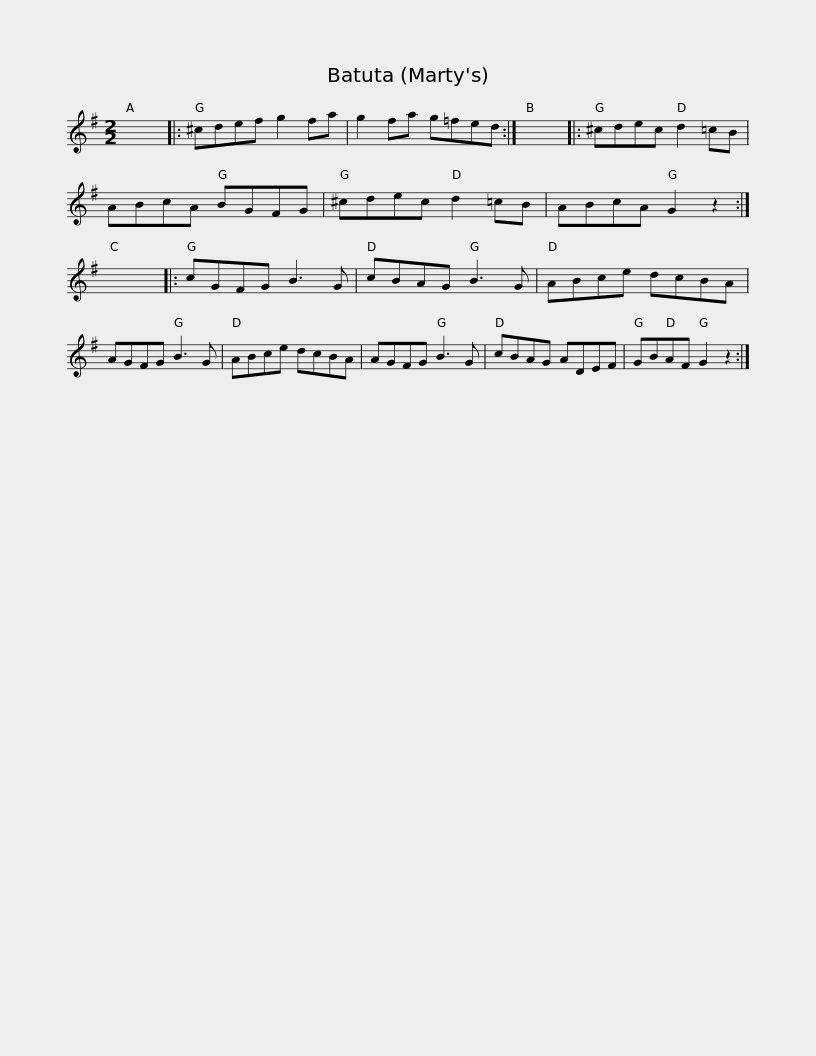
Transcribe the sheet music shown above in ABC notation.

X:1
L:1/8
M:2/2
I:linebreak $
K:G
V:1 treble
V:1
 x8 |: ^cdef g2 fa | g2 fa g=fed :| x8 |: ^cdec d2 =cB | %5
 ABcA BGFG |$ ^cdec d2 =cB | ABcA G2 z2 :| x8 |: cGFG B3 G | %10
 cBAG B3 G | ABce dcBA |$ AGFG B3 G | ABce dcBA | AGFG B3 G | %15
 cBAG ADEF | GBAF G2 z2 :| %17
